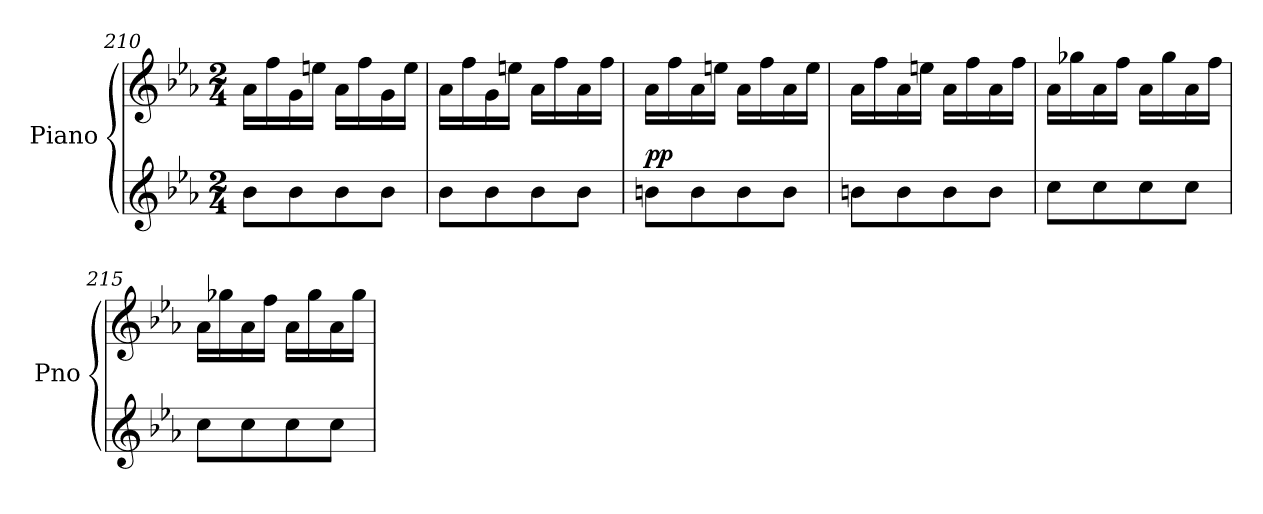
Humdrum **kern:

**kern	**kern	**dynam
*part1	*part1	*part1
*staff2	*staff1	*staff1/2
*I"Piano	*	*
*I'Pno	*	*
!!LO:LB:g=z
*clefG2	*clefG2	*
*k[b-e-a-]	*k[b-e-a-]	*
*M2/4	*M2/4	*
=210	=210	=210
!	!	!LO:DY:a=2
8b-\L	16a-\LL	other-dynamics
.	16ff\	.
8b-\	16g\	.
.	16een\JJ	.
8b-\	16a-\LL	.
.	16ff\	.
8b-\J	16g\	.
.	16ee\JJ	.
=211	=211	=211
8b-\L	16a-\LL	.
.	16ff\	.
8b-\	16g\	.
.	16een\JJ	.
8b-\	16a-\LL	.
.	16ff\	.
8b-\J	16a-\	.
.	16ff\JJ	.
=212	=212	=212
!	!	!LO:DY:a=2
8bn\L	16a-\LL	pp
.	16ff\	.
8b\	16a-\	.
.	16een\JJ	.
8b\	16a-\LL	.
.	16ff\	.
8b\J	16a-\	.
.	16ee\JJ	.
=213	=213	=213
8bn\L	16a-\LL	.
.	16ff\	.
8b\	16a-\	.
.	16een\JJ	.
8b\	16a-\LL	.
.	16ff\	.
8b\J	16a-\	.
.	16ff\JJ	.
=214	=214	=214
!	!	!LO:DY:b
8cc\L	16a-\LL	other-dynamics
.	16gg-X\	.
8cc\	16a-\	.
.	16ff\JJ	.
8cc\	16a-\LL	.
.	16gg-\	.
8cc\J	16a-\	.
.	16ff\JJ	.
!!LO:LB:g=z
=215	=215	=215
8cc\L	16a-\LL	.
.	16gg-X\	.
8cc\	16a-\	.
.	16ff\JJ	.
8cc\	16a-\LL	.
.	16gg-\	.
8cc\J	16a-\	.
.	16gg-\JJ	.
=	=	=
*-	*-	*-
